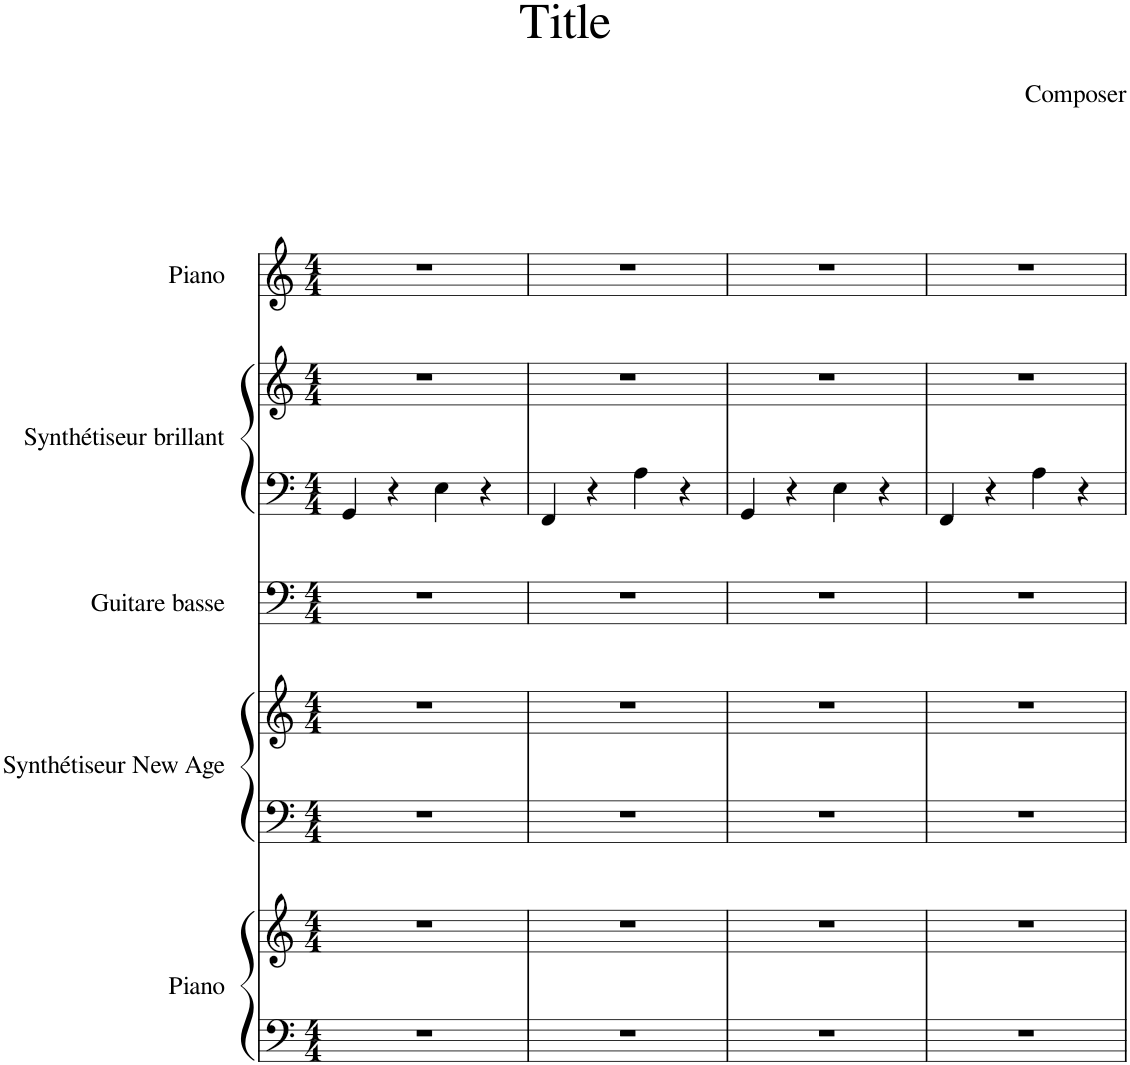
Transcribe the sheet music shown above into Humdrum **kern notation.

**kern	**kern	**kern	**kern	**kern	**kern	**kern	**kern
*part5	*part5	*part4	*part4	*part3	*part2	*part2	*part1
*staff8	*staff7	*staff6	*staff5	*staff4	*staff3	*staff2	*staff1
*I"Piano	*	*I"Synthétiseur New Age	*	*I"Guitare basse	*I"Synthétiseur brillant	*	*I"Piano
*I'Pia.	*	*I'Synth.	*	*I'Guit. B.	*I'Synth.	*	*I'Pno.
*clefF4	*clefG2	*clefF4	*clefG2	*clefF4	*clefF4	*clefG2	*clefG2
*	*	*	*	*Trd7c12	*	*	*
*k[]	*k[]	*k[]	*k[]	*k[]	*k[]	*k[]	*k[]
*M4/4	*M4/4	*M4/4	*M4/4	*M4/4	*M4/4	*M4/4	*M4/4
=1	=1	=1	=1	=1	=1	=1	=1
1r	1r	1r	1r	1r	4GG/	1r	1r
.	.	.	.	.	4r	.	.
.	.	.	.	.	4E\	.	.
.	.	.	.	.	4r	.	.
=2	=2	=2	=2	=2	=2	=2	=2
1r	1r	1r	1r	1r	4FF/	1r	1r
.	.	.	.	.	4r	.	.
.	.	.	.	.	4A\	.	.
.	.	.	.	.	4r	.	.
=3	=3	=3	=3	=3	=3	=3	=3
1r	1r	1r	1r	1r	4GG/	1r	1r
.	.	.	.	.	4r	.	.
.	.	.	.	.	4E\	.	.
.	.	.	.	.	4r	.	.
=4	=4	=4	=4	=4	=4	=4	=4
1r	1r	1r	1r	1r	4FF/	1r	1r
.	.	.	.	.	4r	.	.
.	.	.	.	.	4A\	.	.
.	.	.	.	.	4r	.	.
=	=	=	=	=	=	=	=
*-	*-	*-	*-	*-	*-	*-	*-
